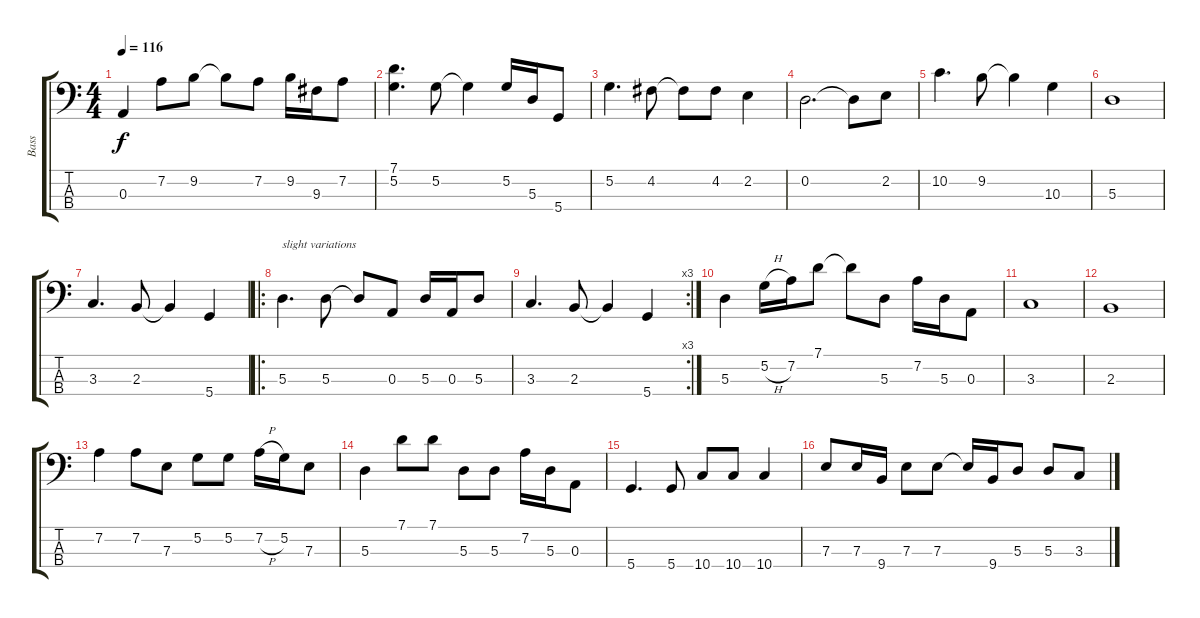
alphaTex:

\track ("Bass" "Bass") {instrument electricbassfinger}
\staff {score tabs}
\tuning (G2 D2 A1 D1) {hide}
\ts (4 4)
\tempo 116
\clef f4
\ks c
0.3.4{dy f} 7.2.8 9.2.8 9.2{t}.8 7.2.8 9.2.16 9.3.16 7.2.8 |
(7.1 5.2).4{d} 5.2.8 5.2{t}.4 5.2.16 5.3.16 5.4.8 |
5.2.4{d} 4.2.8 4.2{t}.8 4.2.8 2.2.4 |
0.2.2{d} 0.2{t}.8 2.2.8 |
10.2.4{d} 9.2.8 9.2{t}.4 10.3.4 |
5.3.1 |
3.3.4{d} 2.3.8 2.3{t}.4 5.4.4 |
\ro
5.3.4{d txt "slight variations"} 5.3.8 5.3{t}.8 0.3.8 5.3.16 0.3.16 5.3.8 |
\rc 3
3.3.4{d} 2.3.8 2.3{t}.4 5.4.4 |
5.3.4 5.2{h}.16 7.2.16 7.1.8 7.1{t}.8 5.3.8 7.2.16 5.3.16 0.3.8 |
3.3.1 |
2.3.1 |
7.2.4 7.2.8 7.3.8 5.2.8 5.2.8 7.2{h}.16 5.2.16 7.3.8 |
5.3.4 7.1.8 7.1.8 5.3.8 5.3.8 7.2.16 5.3.16 0.3.8 |
5.4.4{d} 5.4.8 10.4.8 10.4.8 10.4.4 |
7.3.8 7.3.16 9.4.16 7.3.8 7.3.8 7.3{t}.16 9.4.16 5.3.8 5.3.8 3.3.8
